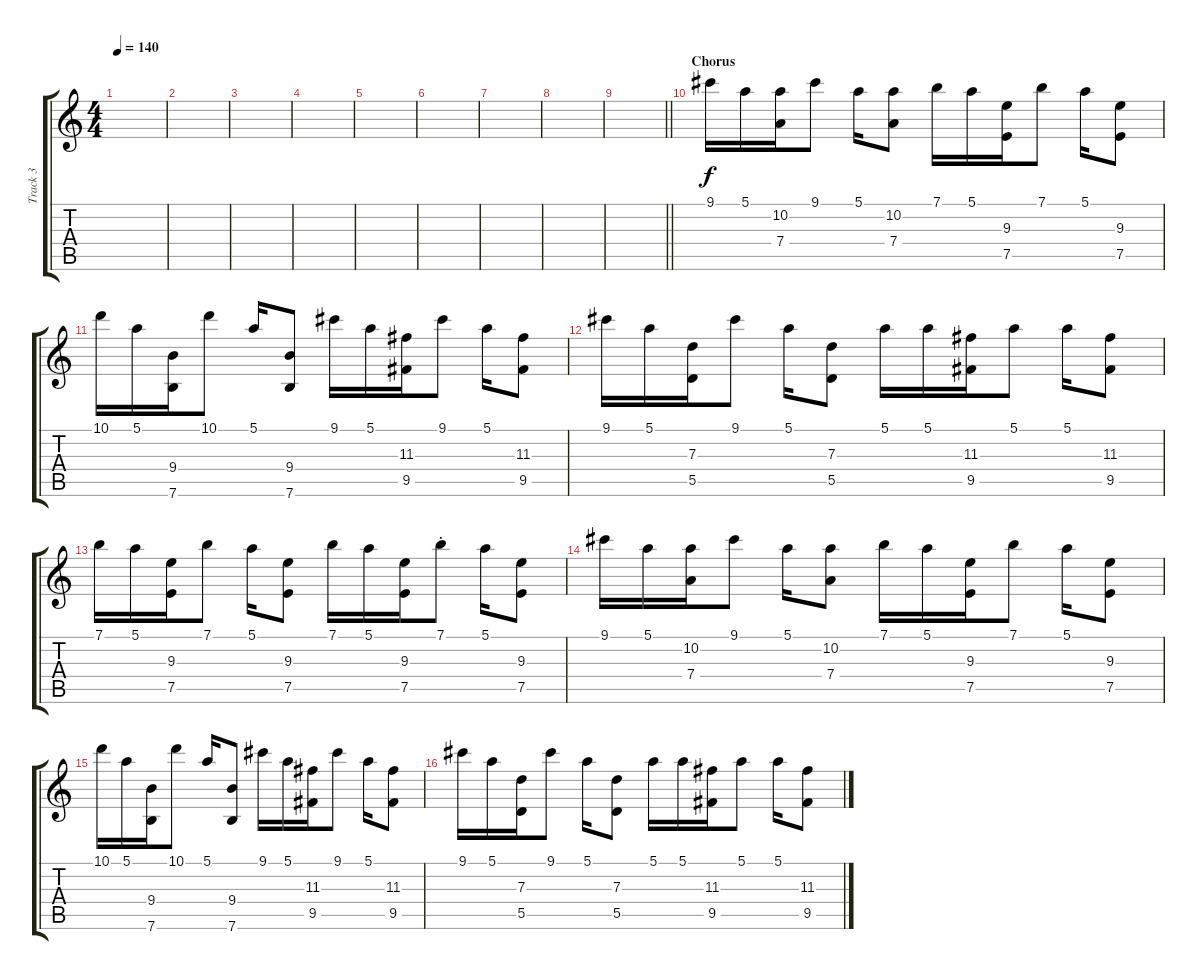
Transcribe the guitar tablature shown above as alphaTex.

\track ("Track 3" "Track 3") {instrument electricguitarmuted}
\staff {score tabs}
\tuning (E4 B3 G3 D3 A2 E2) {hide}
\ts (4 4)
\tempo 140
\clef g2
\ks c
|
|
|
|
|
|
|
|
\barLineRight lightlight
|
\section ("" "Chorus")
9.1.16 5.1.16 (10.2 7.4).16 9.1.8 5.1.16 (10.2 7.4).8 7.1.16 5.1.16 (9.3 7.5).16 7.1.8 5.1.16 (9.3 7.5).8 |
10.1.16 5.1.16 (9.4 7.6).16 10.1.8 5.1.16 (9.4 7.6).8 9.1.16 5.1.16 (11.3 9.5).16 9.1.8 5.1.16 (11.3 9.5).8 |
9.1.16 5.1.16 (7.3 5.5).16 9.1.8 5.1.16 (7.3 5.5).8 5.1.16 5.1.16 (11.3 9.5).16 5.1.8 5.1.16 (11.3 9.5).8 |
7.1.16 5.1.16 (9.3 7.5).16 7.1.8 5.1.16 (9.3 7.5).8 7.1.16 5.1.16 (9.3 7.5).16 7.1{st}.8 5.1.16 (9.3 7.5).8 |
9.1.16 5.1.16 (10.2 7.4).16 9.1.8 5.1.16 (10.2 7.4).8 7.1.16 5.1.16 (9.3 7.5).16 7.1.8 5.1.16 (9.3 7.5).8 |
10.1.16 5.1.16 (9.4 7.6).16 10.1.8 5.1.16 (9.4 7.6).8 9.1.16 5.1.16 (11.3 9.5).16 9.1.8 5.1.16 (11.3 9.5).8 |
9.1.16 5.1.16 (7.3 5.5).16 9.1.8 5.1.16 (7.3 5.5).8 5.1.16 5.1.16 (11.3 9.5).16 5.1.8 5.1.16 (11.3 9.5).8
